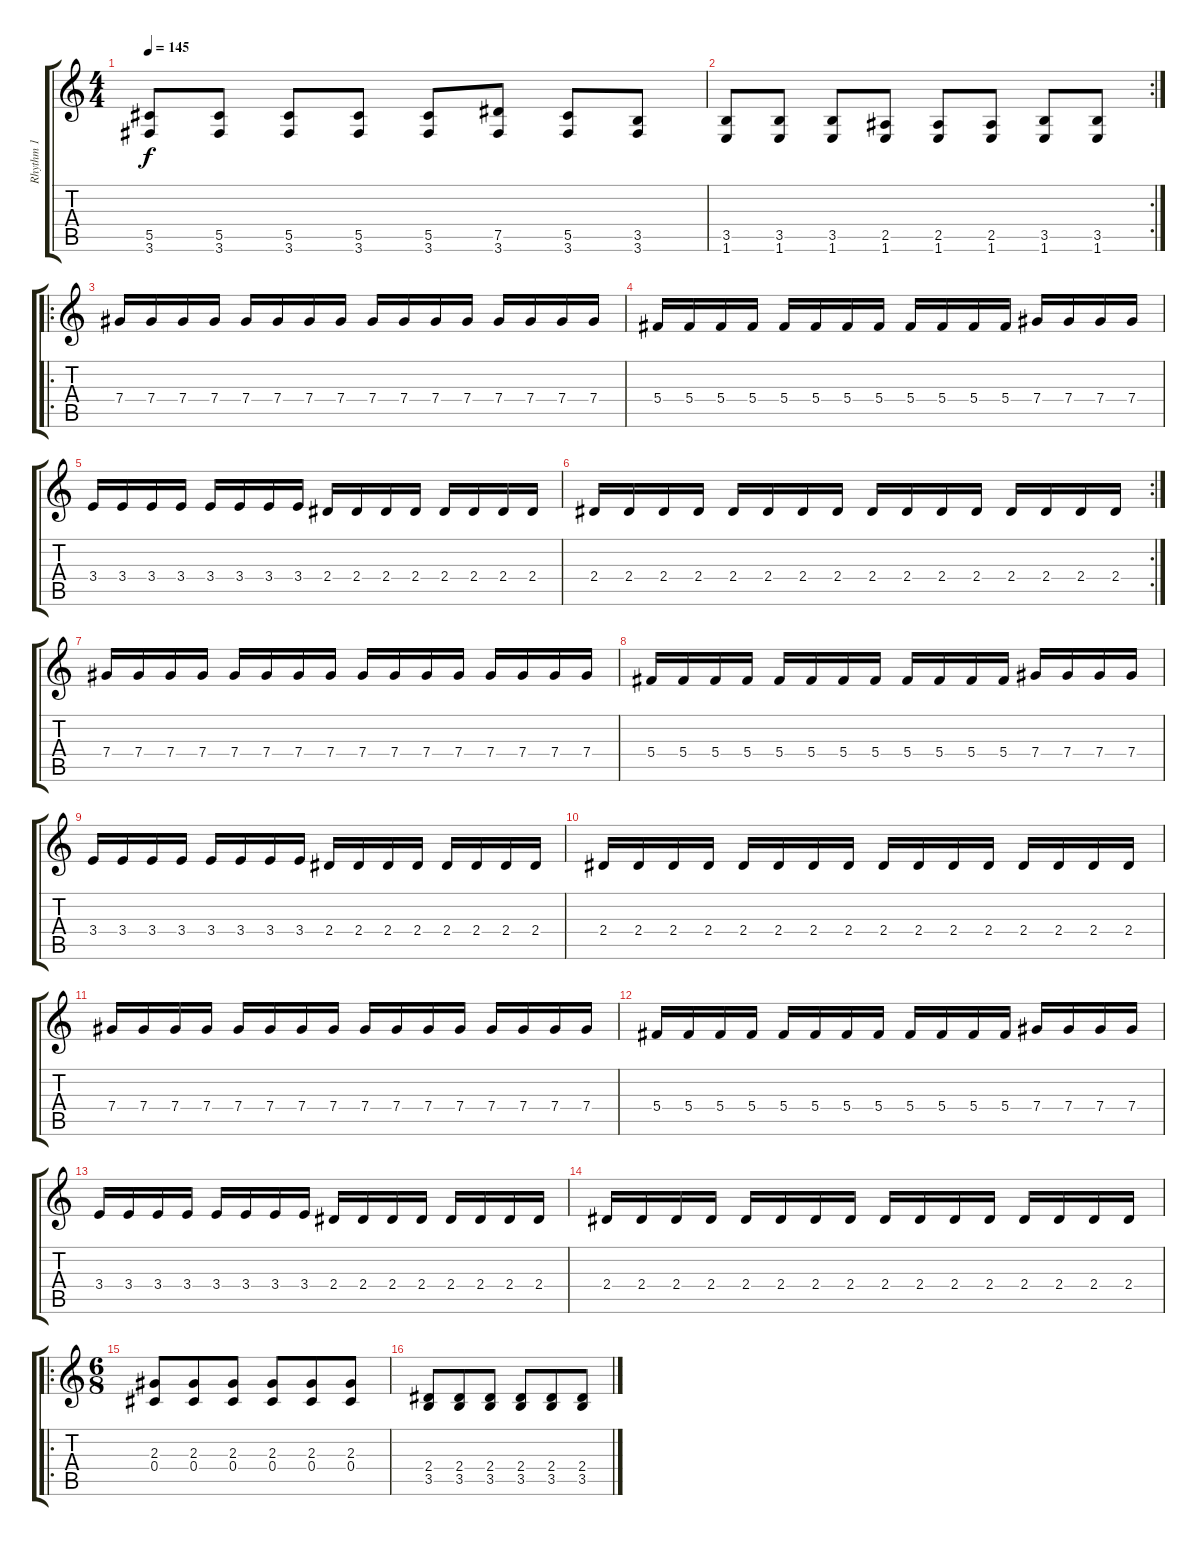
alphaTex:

\track ("Rhythm 1" "Rhythm 1") {instrument distortionguitar}
\staff {score tabs}
\tuning (Eb4 Bb3 Gb3 Db3 Ab2 Eb2) {hide}
\ts (4 4)
\tempo 145
\clef g2
\ks c
(5.5 3.6).8{dy f} (5.5 3.6).8 (5.5 3.6).8 (5.5 3.6).8 (5.5 3.6).8 (7.5 3.6).8 (5.5 3.6).8 (3.5 3.6).8 |
\rc 2
(3.5 1.6).8 (3.5 1.6).8 (3.5 1.6).8 (2.5 1.6).8 (2.5 1.6).8 (2.5 1.6).8 (3.5 1.6).8 (3.5 1.6).8 |
\ro
7.4.16 7.4.16 7.4.16 7.4.16 7.4.16 7.4.16 7.4.16 7.4.16 7.4.16 7.4.16 7.4.16 7.4.16 7.4.16 7.4.16 7.4.16 7.4.16 |
5.4.16 5.4.16 5.4.16 5.4.16 5.4.16 5.4.16 5.4.16 5.4.16 5.4.16 5.4.16 5.4.16 5.4.16 7.4.16 7.4.16 7.4.16 7.4.16 |
3.4.16 3.4.16 3.4.16 3.4.16 3.4.16 3.4.16 3.4.16 3.4.16 2.4.16 2.4.16 2.4.16 2.4.16 2.4.16 2.4.16 2.4.16 2.4.16 |
\rc 2
2.4.16 2.4.16 2.4.16 2.4.16 2.4.16 2.4.16 2.4.16 2.4.16 2.4.16 2.4.16 2.4.16 2.4.16 2.4.16 2.4.16 2.4.16 2.4.16 |
7.4.16 7.4.16 7.4.16 7.4.16 7.4.16 7.4.16 7.4.16 7.4.16 7.4.16 7.4.16 7.4.16 7.4.16 7.4.16 7.4.16 7.4.16 7.4.16 |
5.4.16 5.4.16 5.4.16 5.4.16 5.4.16 5.4.16 5.4.16 5.4.16 5.4.16 5.4.16 5.4.16 5.4.16 7.4.16 7.4.16 7.4.16 7.4.16 |
3.4.16 3.4.16 3.4.16 3.4.16 3.4.16 3.4.16 3.4.16 3.4.16 2.4.16 2.4.16 2.4.16 2.4.16 2.4.16 2.4.16 2.4.16 2.4.16 |
2.4.16 2.4.16 2.4.16 2.4.16 2.4.16 2.4.16 2.4.16 2.4.16 2.4.16 2.4.16 2.4.16 2.4.16 2.4.16 2.4.16 2.4.16 2.4.16 |
7.4.16 7.4.16 7.4.16 7.4.16 7.4.16 7.4.16 7.4.16 7.4.16 7.4.16 7.4.16 7.4.16 7.4.16 7.4.16 7.4.16 7.4.16 7.4.16 |
5.4.16 5.4.16 5.4.16 5.4.16 5.4.16 5.4.16 5.4.16 5.4.16 5.4.16 5.4.16 5.4.16 5.4.16 7.4.16 7.4.16 7.4.16 7.4.16 |
3.4.16 3.4.16 3.4.16 3.4.16 3.4.16 3.4.16 3.4.16 3.4.16 2.4.16 2.4.16 2.4.16 2.4.16 2.4.16 2.4.16 2.4.16 2.4.16 |
2.4.16 2.4.16 2.4.16 2.4.16 2.4.16 2.4.16 2.4.16 2.4.16 2.4.16 2.4.16 2.4.16 2.4.16 2.4.16 2.4.16 2.4.16 2.4.16 |
\ro
\ts (6 8)
(2.3 0.4).8 (2.3 0.4).8 (2.3 0.4).8 (2.3 0.4).8 (2.3 0.4).8 (2.3 0.4).8 |
(2.4 3.5).8 (2.4 3.5).8 (2.4 3.5).8 (2.4 3.5).8 (2.4 3.5).8 (2.4 3.5).8
